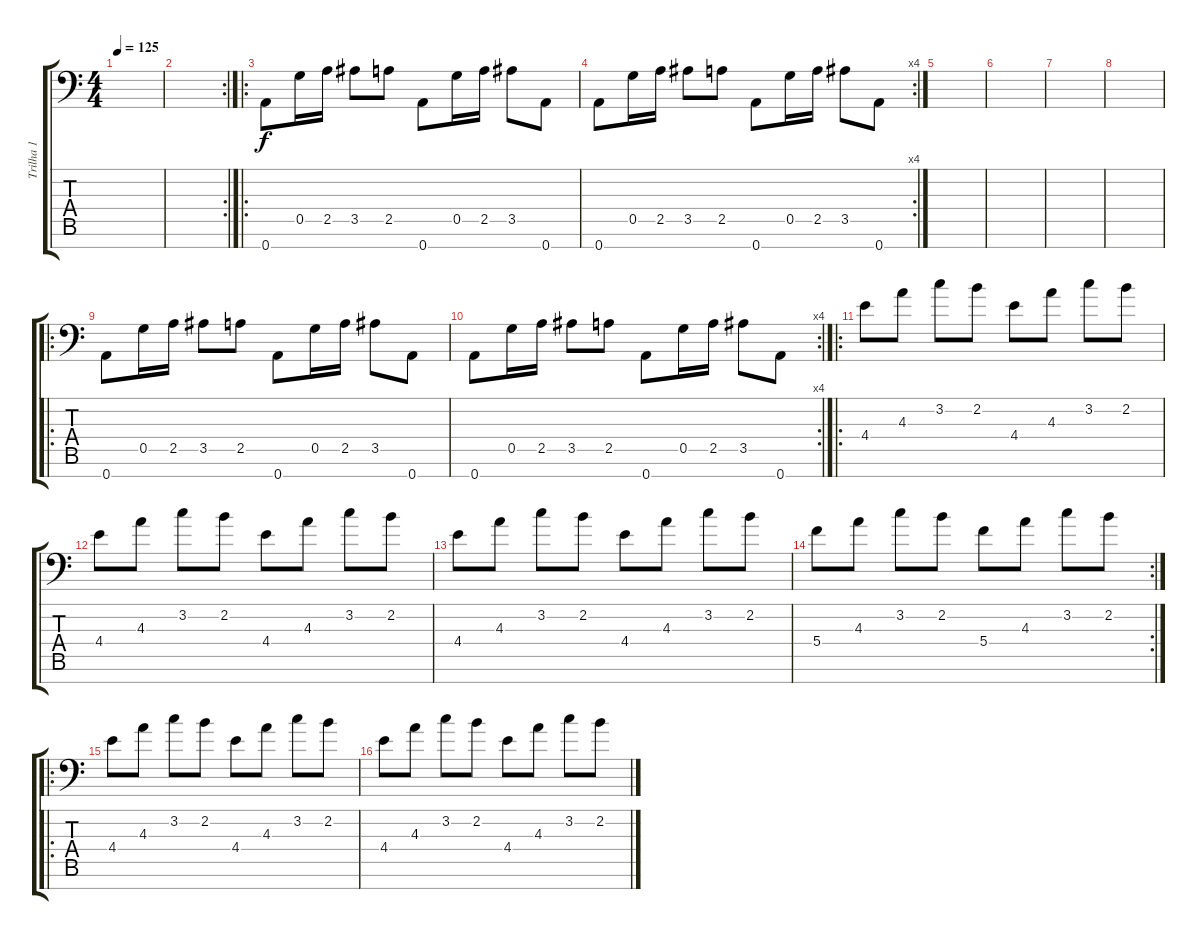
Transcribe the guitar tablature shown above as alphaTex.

\track ("Trilha 1" "Trilha 1") {instrument distortionguitar}
\staff {score tabs}
\tuning (D4 A3 F3 C3 G2 D2 A1) {hide}
\ts (4 4)
\tempo 125
\clef f4
\ks c
|
\rc 2
|
\ro
0.7.8 0.5.16 2.5.16 3.5.8 2.5.8 0.7.8 0.5.16 2.5.16 3.5.8 0.7.8 |
\rc 4
0.7.8 0.5.16 2.5.16 3.5.8 2.5.8 0.7.8 0.5.16 2.5.16 3.5.8 0.7.8 |
|
|
|
|
\ro
0.7.8 0.5.16 2.5.16 3.5.8 2.5.8 0.7.8 0.5.16 2.5.16 3.5.8 0.7.8 |
\rc 4
0.7.8 0.5.16 2.5.16 3.5.8 2.5.8 0.7.8 0.5.16 2.5.16 3.5.8 0.7.8 |
\ro
4.4.8 4.3.8 3.2.8 2.2.8 4.4.8 4.3.8 3.2.8 2.2.8 |
4.4.8 4.3.8 3.2.8 2.2.8 4.4.8 4.3.8 3.2.8 2.2.8 |
4.4.8 4.3.8 3.2.8 2.2.8 4.4.8 4.3.8 3.2.8 2.2.8 |
\rc 2
5.4.8 4.3.8 3.2.8 2.2.8 5.4.8 4.3.8 3.2.8 2.2.8 |
\ro
4.4.8 4.3.8 3.2.8 2.2.8 4.4.8 4.3.8 3.2.8 2.2.8 |
4.4.8 4.3.8 3.2.8 2.2.8 4.4.8 4.3.8 3.2.8 2.2.8
